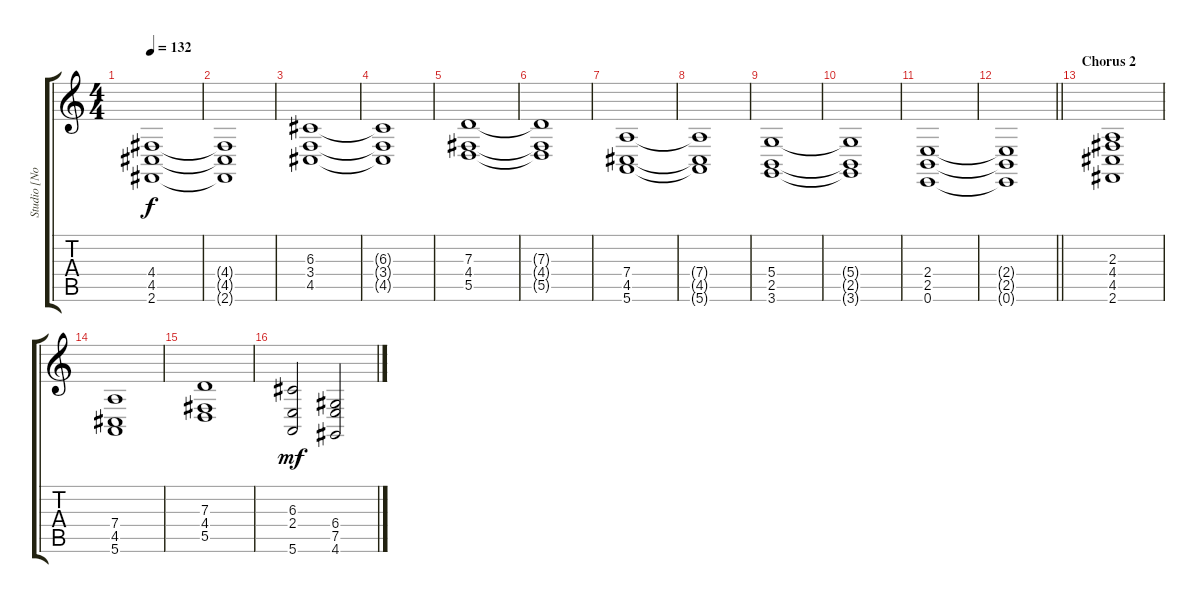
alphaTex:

\track ("Studio [Noise/FX]" "Studio [No") {instrument pad2warm}
\staff {score tabs}
\tuning (E4 B3 G3 D3 A2 E2) {hide}
\ts (4 4)
\tempo 132
\clef g2
\ks c
(4.4 4.5 2.6).1{dy f} |
(4.4{t} 4.5{t} 2.6{t}).1 |
(6.3 3.4 4.5).1 |
(6.3{t} 3.4{t} 4.5{t}).1 |
(7.3 4.4 5.5).1 |
(7.3{t} 4.4{t} 5.5{t}).1 |
(7.4 4.5 5.6).1 |
(7.4{t} 4.5{t} 5.6{t}).1 |
(5.4 2.5 3.6).1 |
(5.4{t} 2.5{t} 3.6{t}).1 |
(2.4 2.5 0.6).1 |
\barLineRight lightlight
(2.4{t} 2.5{t} 0.6{t}).1 |
\section ("" "Chorus 2")
(2.3 4.4 4.5 2.6).1 |
(7.4 4.5 5.6).1 |
(7.3 4.4 5.5).1 |
(6.3 2.4 5.6).2{dy mf} (6.4 7.5 4.6).2
